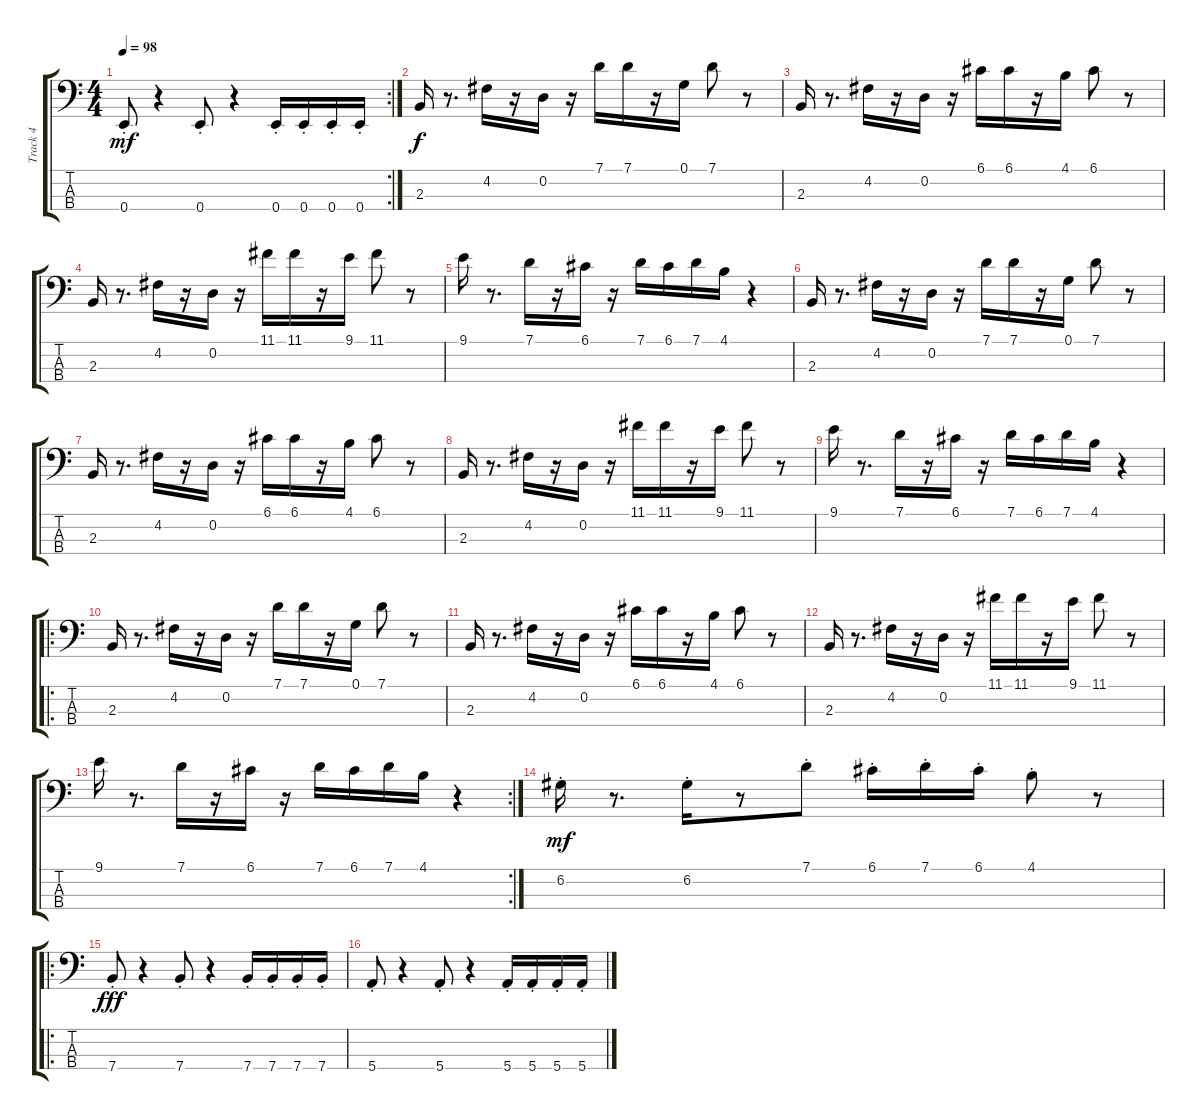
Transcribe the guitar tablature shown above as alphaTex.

\track ("Track 4" "Track 4") {instrument electricbassfinger}
\staff {score tabs}
\tuning (G2 D2 A1 E1) {hide}
\rc 2
\ts (4 4)
\tempo 98
\clef f4
\ks c
0.4{st}.8{dy mf} r.4 0.4{st}.8 r.4 0.4{st}.16 0.4{st}.16 0.4{st}.16 0.4{st}.16 |
2.3.16{dy f} r.8{d} 4.2.16 r.16 0.2.16 r.16 7.1.16 7.1.16 r.16 0.1.16 7.1.8 r.8 |
2.3.16 r.8{d} 4.2.16 r.16 0.2.16 r.16 6.1.16 6.1.16 r.16 4.1.16 6.1.8 r.8 |
2.3.16 r.8{d} 4.2.16 r.16 0.2.16 r.16 11.1.16 11.1.16 r.16 9.1.16 11.1.8 r.8 |
9.1.16 r.8{d} 7.1.16 r.16 6.1.16 r.16 7.1.16 6.1.16 7.1.16 4.1.16 r.4 |
2.3.16 r.8{d} 4.2.16 r.16 0.2.16 r.16 7.1.16 7.1.16 r.16 0.1.16 7.1.8 r.8 |
2.3.16 r.8{d} 4.2.16 r.16 0.2.16 r.16 6.1.16 6.1.16 r.16 4.1.16 6.1.8 r.8 |
2.3.16 r.8{d} 4.2.16 r.16 0.2.16 r.16 11.1.16 11.1.16 r.16 9.1.16 11.1.8 r.8 |
9.1.16 r.8{d} 7.1.16 r.16 6.1.16 r.16 7.1.16 6.1.16 7.1.16 4.1.16 r.4 |
\ro
2.3.16 r.8{d} 4.2.16 r.16 0.2.16 r.16 7.1.16 7.1.16 r.16 0.1.16 7.1.8 r.8 |
2.3.16 r.8{d} 4.2.16 r.16 0.2.16 r.16 6.1.16 6.1.16 r.16 4.1.16 6.1.8 r.8 |
2.3.16 r.8{d} 4.2.16 r.16 0.2.16 r.16 11.1.16 11.1.16 r.16 9.1.16 11.1.8 r.8 |
\rc 2
9.1.16 r.8{d} 7.1.16 r.16 6.1.16 r.16 7.1.16 6.1.16 7.1.16 4.1.16 r.4 |
6.2{st}.16{dy mf} r.8{d} 6.2{st}.16 r.8 7.1{st}.8 6.1{st}.16 7.1{st}.16 6.1{st}.16 4.1{st}.8 r.8 |
\ro
7.4{st}.8{dy fff} r.4 7.4{st}.8 r.4 7.4{st}.16 7.4{st}.16 7.4{st}.16 7.4{st}.16 |
5.4{st}.8 r.4 5.4{st}.8 r.4 5.4{st}.16 5.4{st}.16 5.4{st}.16 5.4{st}.16
